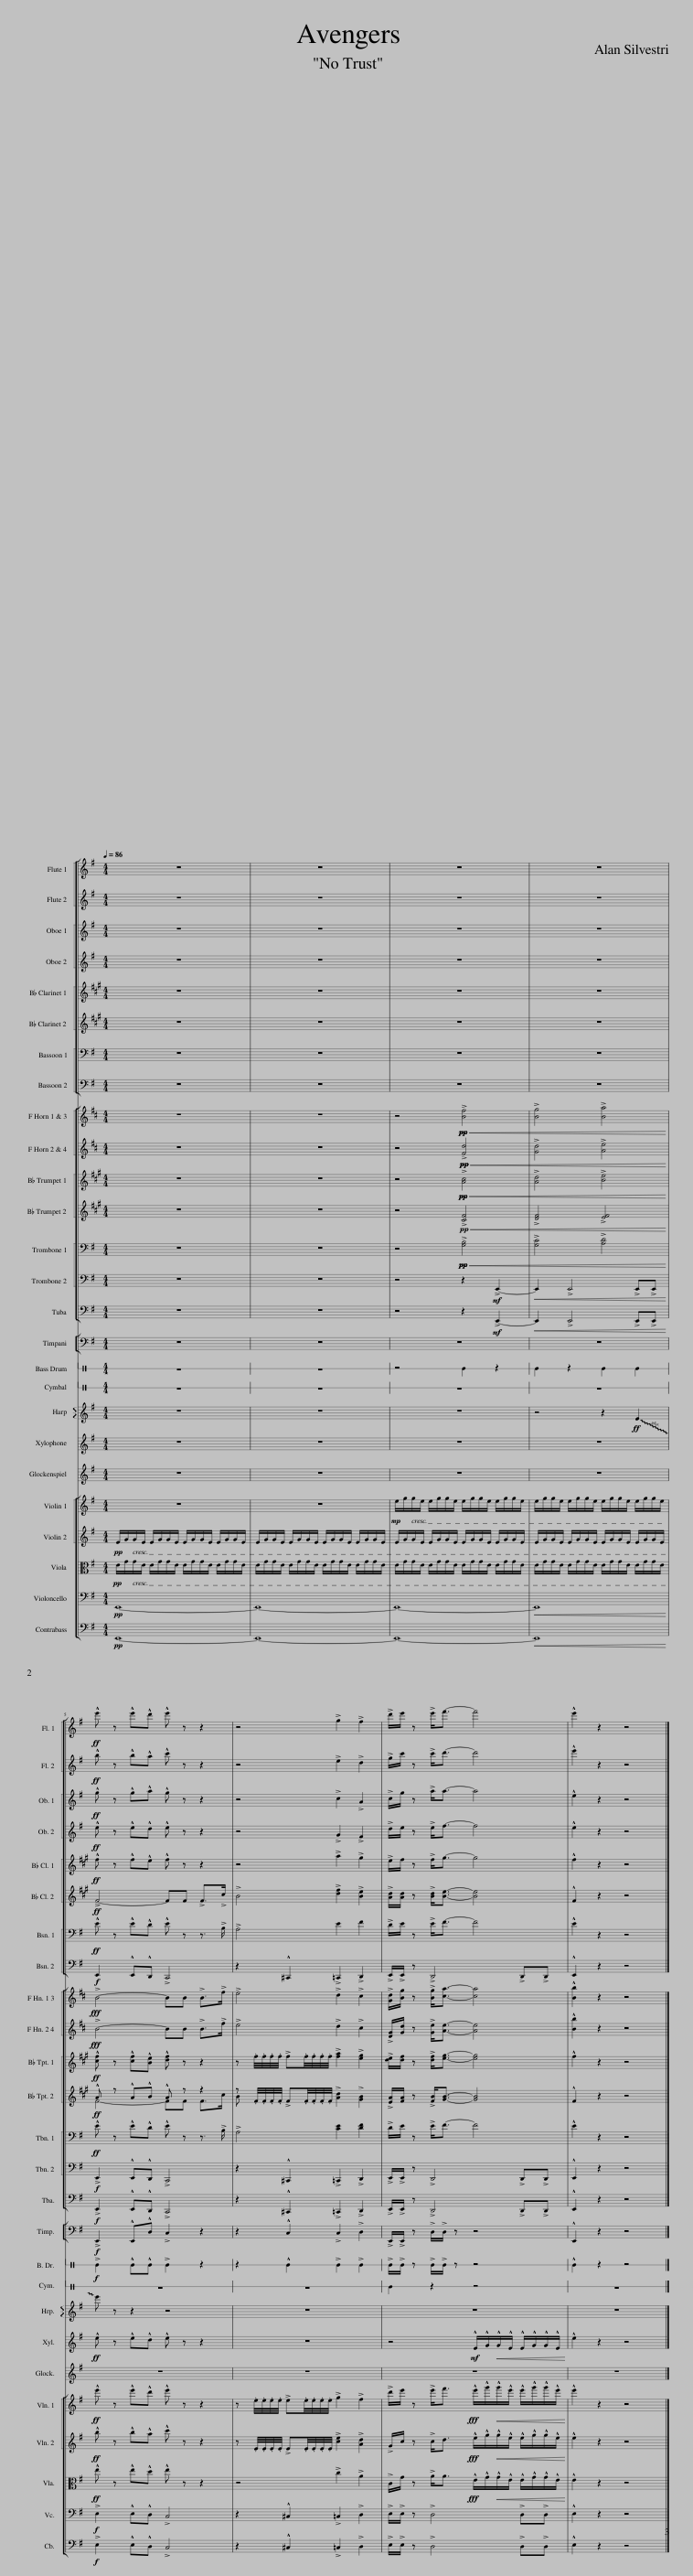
X:1
%%score [ [ 1 2 ] [ 3 4 ] [ 5 6 ] [ 7 8 ] ] [ [ 9 10 ] [ 11 ( 12 13 ) ] [ 14 15 ] 16 ] 17 18 19 20 21 [ [ 22 23 ] 24 25 26 ]
L:1/8
Q:1/4=86
M:4/4
I:linebreak $
K:G
V:1 treble
V:2 treble
V:3 treble
V:4 treble
V:5 treble transpose=-2
V:6 treble transpose=-2
V:7 bass
V:8 bass
V:9 treble transpose=-7
V:10 treble transpose=-7
V:11 treble transpose=-2
V:12 treble transpose=-2
V:13 treble transpose="-2 "
V:14 bass
V:15 bass
V:16 bass
V:17 bass
V:18 perc stafflines=1
K:none
V:19 perc stafflines=1
K:none
V:20 treble
V:21 treble transpose=12
V:22 treble
V:23 treble
V:24 alto
V:25 bass
V:26 bass transpose=-12
V:1
 z8 | z8 | z8 | z8 |$!ff! !^!e' z !^!e'!^!d' !^!e' z z2 | %5
 z4 !>!g2 !>!f2 | !>!d'/e'/ z !>!e'<f'- f'4 | !^!e'2 z2 z4 |] %8
V:2
 z8 | z8 | z8 | z8 |$!ff! !^!b z !^!b!^!a !^!c' z z2 | %5
 z4 !>!e2 !>!d2 | !>!g/c'/ z !>!c'<d'- d'4 | !^!e'2 z2 z4 |] %8
V:3
 z8 | z8 | z8 | z8 |$!ff! !^!g z !^!g!^!a !^!g z z2 | %5
 z4 !>!c2 !>!A2 | !>!c/g/ z !>!a<a- a4 | !^!e2 z2 z4 |] %8
V:4
 z8 | z8 | z8 | z8 |$!ff! !^!e z !^!e!^!d !^!e z z2 | %5
 z4 !>!G2 !>!F2 | !>!d/e/ z !>!e<f- f4 | !^!e2 z2 z4 |] %8
V:5
[K:A] z8 | z8 | z8 | z8 |$!ff! !^!f z !^!f!^!e !^!f z z2 | %5
 z4 !>!a2 !>!g2 | !>!e/f/ z !>!f<g- g4 | !^!f2 z2 z4 |] %8
V:6
[K:A] z8 | z8 | z8 | z8 |$!ff! !>!F4- FF !>!F>!>!c | %5
 !>!B4 !>![df]2 !>![Be]2 | !>![Ad]/[Ad]/ z !>![Bd]<[Be]- [Be]4 | !^!F2 z2 z4 |] %8
V:7
 z8 | z8 | z8 | z8 |$!ff! !^!E z !^!E!^!D !^!E z z3/2 !>!B,/ | %5
 !>!A,4 E2 F2 | !>!D/E/ z !>!E<F- F4 | !^!E2 z2 z4 |] %8
V:8
 z8 | z8 | z8 | z8 |$!f! E,,2 !^!E,,!^!D,, !>!C,,4 | %5
 z2 !^!^C,,2 !>!=C,,2 !>!D,,2 | !>!E,,/!>!E,,/ z !>!D,,4 !>!D,,!>!D,, | !^!E,,2 z2 z4 |] %8
V:9
[K:D] z8 | z8 | z4!pp!!pp!!<(! !>![Bf]4 | !>![Bg]4 !>![Ba]4!<)! |$!fff! !>!B4- BB !>!B>!>!f | %5
 !>!e4 !>!d2 !>!c2 | !>![Gd]/[Bg]/ z !>![Bg]<[ca]- [ca]4 | !^![Bb]2 z2 z4 |] %8
V:10
[K:D] z8 | z8 | z4!pp!!pp!!<(! !>![Fd]4 | !>![Gd]4 !>![Ae]4!<)! |$!fff! !>!B4- BB !>!B>!>!f | %5
 !>!e4 !>!d2 !>!c2 | !>![DG]/[Gd]/ z !>![Ge]<[Ae]- [Ae]4 | !^![Bb]2 z2 z4 |] %8
V:11
[K:A] z8 | z8 | z4!pp!!pp!!<(! !>![Ac]4 | !>![Ad]4 !>![Be]4!<)! |$!ff! !^![cf] z !^![cf]!^![Be] !^![df] z z2 | %5
 z .f/4.f/4.f/4.f/4 !>!f.f/4.f/4.f/4.f/4 !>![fa]2 !>![eg]2 | !>![de]/[df]/ z !>![df]<[eg]- [eg]4 | !^!f2 z2 z4 |] %8
V:12
[K:A] z8 | z8 | z4!pp!!<(! !>![CF]4 | !>![DF]4 !>![EF]4!<)! |$!ff! !^!A z !^!A!^!B !^!A z z2 | %5
 z .F/4.F/4.F/4.F/4 !>!F.F/4.F/4.F/4.F/4 !>![Ad]2 !>![GB]2 | !>![EA]/[FA]/ z !>![FB]<[GB]- [GB]4 | !^!F2 z2 z4 |] %8
V:13
[K:A] x8 | x8 | x8 | x8 |$ F4- FF F>c | %5
 B x7 | x8 | x8 |] %8
V:14
 z8 | z8 | z4!pp!!pp!!<(! !>![G,B,]4 | !>![G,C]4 !>![A,D]4!<)! |$!ff! !^!E z !^!E!^!D !^!E z z3/2 !>!B,/ | %5
 !>!A,4 [CE]2 [DF]2 | !>!D/E/ z !>!E<F- F4 | !^!E2 z2 z4 |] %8
V:15
 z8 | z8 | z4 z2!mf! !>!E,,2- |!<(! E,,2 !>!E,,4 !>!E,,!>!E,,!<)! |$!f! !>!E,,2 !^!E,,!^!D,, !>!C,,4 | %5
 z2 !^!^C,,2 !>!=C,,2 !>!D,,2 | !>!E,,/!>!E,,/ z !>!D,,4 !>!D,,!>!D,, | !^!E,,2 z2 z4 |] %8
V:16
 z8 | z8 | z4 z2!mf! !>!E,,2- |!<(! E,,2 !>!E,,4 !>!E,,!>!E,,!<)! |$!f! !>!E,,2 !^!E,,!^!D,, !>!C,,4 | %5
 z2 !^!^C,,2 !>!=C,,2 !>!D,,2 | !>!E,,/!>!E,,/ z !>!D,,4 !>!D,,!>!D,, | !^!E,,2 z2 z4 |] %8
V:17
 z8 | z8 | z8 | z8 |$!f! !>!E,,2 !^!E,,!^!D, !>!C,2 z2 | %5
 z2 !^!C,2 !>!C,2 !>!D,2 | !>!E,,/!>!E,,/ z !>!D,/!>!D,/ z z4 | !^!E,,2 z2 z4 |] %8
V:18
[K:C] z8 | z8 | z4 E2 z2 | E2 z2 E2 E2 |$!f! !>!E2 !^!E!^!E !>!E2 z2 | %5
 z2 !^!E2 !>!E2 !>!E2 | !>!E/!>!E/ z !>!E/!>!E/ z z4 | !^!E2 z2 z4 |] %8
V:19
[K:C] z8 | z8 | z8 | z8 |$ z8 | %5
 z8 | E2 z2 z4 | z8 |] %8
V:20
 z8 | z8 | z8 | z4 z2!ff! !~(!E2 |$ !~)!e' z z2 z4 | %5
 z8 | z8 | z8 |] %8
V:21
 z8 | z8 | z8 | z8 |$!ff! !^!e z !^!e!^!d !^!e z z2 | %5
 z8 | z4!mf! !^!E/!^!G/!<(!!^!G/!^!E/ !^!E/!^!G/!^!G/!^!E/!<)! | !^!e2 z2 z4 |] %8
V:22
 z8 | z8 |!mp! e/g/g/e/ e/g/g/e/ e/g/g/e/ e/g/g/e/ | e/g/g/e/ e/g/g/e/ e/g/g/e/ e/g/g/e/ |$!ff! !^!e' z !^!e'!^!d' !^!e' z z2 | %5
 z .e/4.e/4.e/4.e/4 !>!e.e/4.e/4.e/4.e/4 !>!g2 !>!f2 | !>!d'/e'/ z !>!e'<f'!fff! !^!e'/!^!g'/!<(!!^!g'/!^!e'/ !^!e'/!^!g'/!^!g'/!^!e'/!<)! | !^!e'2 z2 z4 |] %8
V:23
!pp! E/G/G/E/ E/G/G/E/ E/G/G/E/ E/G/G/E/ | E/G/G/E/ E/G/G/E/ E/G/G/E/ E/G/G/E/ | E/G/G/E/ E/G/G/E/ E/G/G/E/ E/G/G/E/ | E/G/G/E/ E/G/G/E/ E/G/G/E/ E/G/G/E/ |$!ff! !^!b z !^!b!^!a !^!c' z z2 | %5
 z .E/4.E/4.E/4.E/4 !>!E.E/4.E/4.E/4.E/4 !>![ce]2 !>![Ad]2 | !>!G/c/ z !>!c<d!fff! !^!e/!^!g/!<(!!^!g/!^!e/ !^!e/!^!g/!^!g/!^!e/!<)! | !^!e2 z2 z4 |] %8
V:24
!pp! E/G/G/E/ E/G/G/E/ E/G/G/E/ E/G/G/E/ | E/G/G/E/ E/G/G/E/ E/G/G/E/ E/G/G/E/ | E/G/G/E/ E/G/G/E/ E/G/G/E/ E/G/G/E/ | E/G/G/E/ E/G/G/E/ E/G/G/E/ E/G/G/E/ |$!ff! !^!e z !^!e!^!d !^!e z z2 | %5
 z4 !>!c2 !>!A2 | !>!C/G/ z !>!A<A!fff! !^!E/!^!G/!<(!!^!G/!^!E/ !^!E/!^!G/!^!G/!^!E/!<)! | !^!E2 z2 z4 |] %8
V:25
!pp! E,,8- | E,,8- | E,,8- |!<(! E,,8!<)! |$!f! !>!E,2 !^!E,!^!D, !>!C,4 | %5
 z2 !^!^C,2 !>!=C,2 !>!D,2 | !>!E,/!>!E,/ z !>!D,4 !>!D,!>!D, | !^!E,2 z2 z4 |] %8
V:26
!pp! E,,8- | E,,8- | E,,8- |!<(! E,,8!<)! |$!f! !>!E,2 !^!E,!^!D, !>!C,4 | %5
 z2 !^!^C,2 !>!=C,2 !>!D,2 | !>!E,/!>!E,/ z !>!D,4 !>!D,!>!D, | !^!E,2 z2 z4 |] %8
